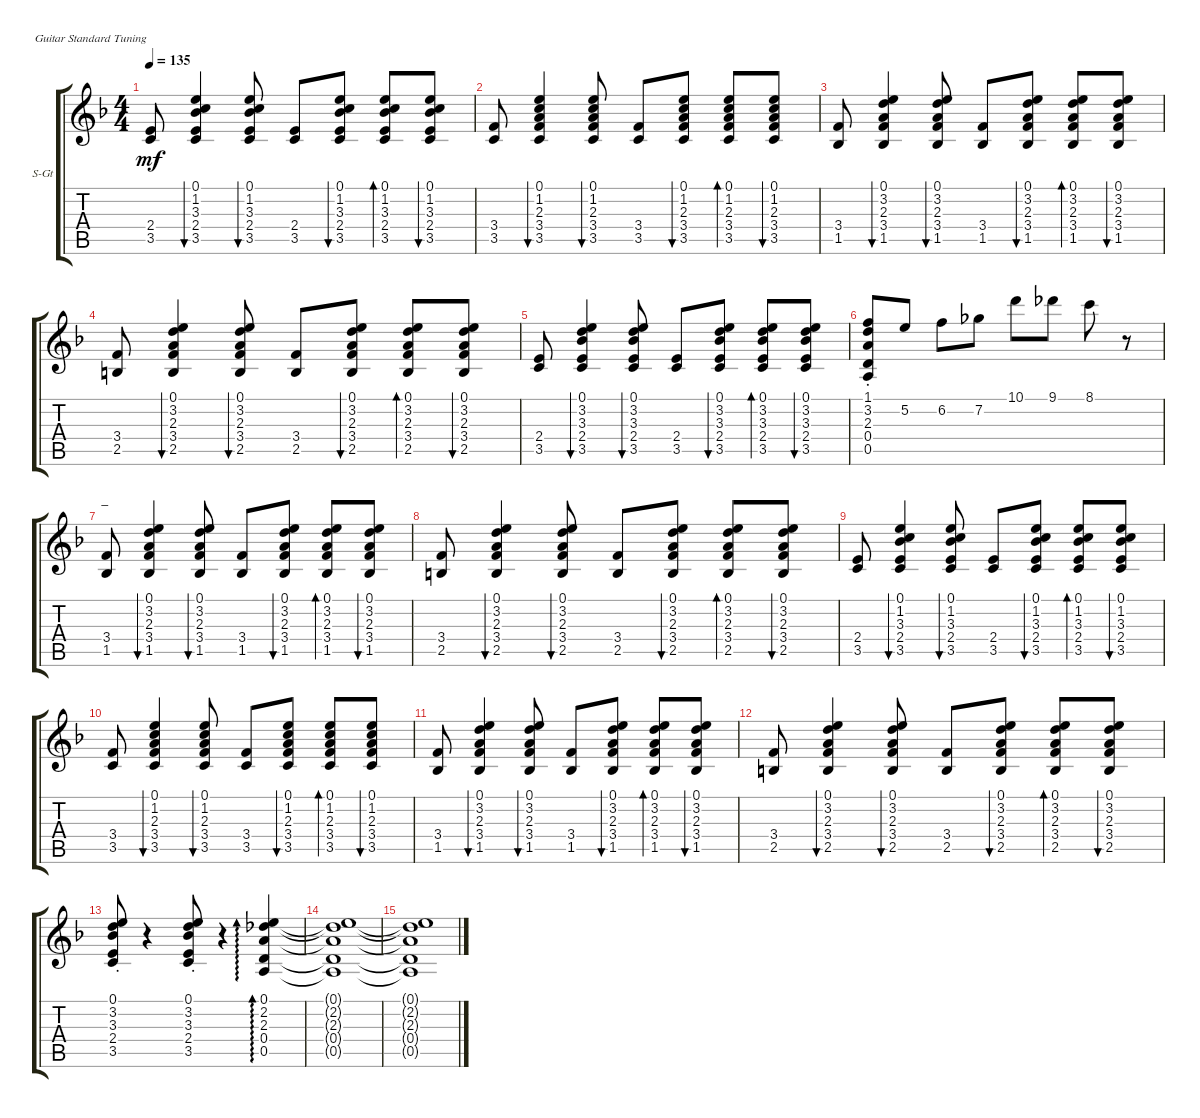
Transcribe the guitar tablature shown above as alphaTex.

\defaultSystemsLayout 4
\bracketExtendMode groupsimilarinstruments
\firstSystemTrackNameOrientation horizontal
\otherSystemsTrackNameOrientation horizontal
\track ("Steel Guitar" "S-Gt") {instrument acousticguitarsteel}
\staff {score tabs}
\tuning (E4 B3 G3 D3 A2 E2)
\ts (4 4)
\tempo 135
\clef g2
\ks dminor
(2.4 3.5).8{dy mf} (2.4 3.3 1.2 0.1 3.5).4{bu 30} (2.4 3.3 1.2 0.1 3.5).8{bu 30} (3.5 2.4).8 (2.4 3.3 1.2 0.1 3.5).8{bu 30} (2.4 3.3 1.2 0.1 3.5).8{bd 30} (2.4 3.3 1.2 0.1 3.5).8{bu 30} |
(3.4 3.5).8 (3.4 2.3 1.2 0.1 3.5).4{bu 30} (3.4 2.3 1.2 0.1 3.5).8{bu 30} (3.5 3.4).8 (3.4 2.3 1.2 0.1 3.5).8{bu 30} (3.4 2.3 1.2 0.1 3.5).8{bd 30} (3.4 2.3 1.2 0.1 3.5).8{bu 30} |
(3.4 1.5).8 (3.4 2.3 3.2 0.1 1.5).4{bu 30} (3.4 2.3 3.2 0.1 1.5).8{bu 30} (1.5 3.4).8 (3.4 2.3 3.2 0.1 1.5).8{bu 30} (3.4 2.3 3.2 0.1 1.5).8{bd 30} (3.4 2.3 3.2 0.1 1.5).8{bu 30} |
(3.4 2.5).8 (3.4 2.3 3.2 0.1 2.5).4{bu 30} (3.4 2.3 3.2 0.1 2.5).8{bu 30} (2.5 3.4).8 (3.4 2.3 3.2 0.1 2.5).8{bu 30} (3.4 2.3 3.2 0.1 2.5).8{bd 30} (3.4 2.3 3.2 0.1 2.5).8{bu 30} |
(2.4 3.5).8 (2.4 3.3 3.2 0.1 3.5).4{bu 30} (2.4 3.3 3.2 0.1 3.5).8{bu 30} (3.5 2.4).8 (2.4 3.3 3.2 0.1 3.5).8{bu 30} (2.4 3.3 3.2 0.1 3.5).8{bd 30} (2.4 3.3 3.2 0.1 3.5).8{bu 30} |
(0.5{st} 0.4{st} 2.3{st} 3.2{st} 1.1{st}).8 5.2.8 6.2.8 7.2.8 10.1.8 9.1.8 8.1.8 r.8 |
\section ("" "_")
(3.4 1.5).8 (3.4 2.3 3.2 0.1 1.5).4{bu 30} (3.4 2.3 3.2 0.1 1.5).8{bu 30} (1.5 3.4).8 (3.4 2.3 3.2 0.1 1.5).8{bu 30} (3.4 2.3 3.2 0.1 1.5).8{bd 30} (3.4 2.3 3.2 0.1 1.5).8{bu 30} |
(3.4 2.5).8 (3.4 2.3 3.2 0.1 2.5).4{bu 30} (3.4 2.3 3.2 0.1 2.5).8{bu 30} (2.5 3.4).8 (3.4 2.3 3.2 0.1 2.5).8{bu 30} (3.4 2.3 3.2 0.1 2.5).8{bd 30} (3.4 2.3 3.2 0.1 2.5).8{bu 30} |
(2.4 3.5).8 (2.4 3.3 1.2 0.1 3.5).4{bu 30} (2.4 3.3 1.2 0.1 3.5).8{bu 30} (3.5 2.4).8 (2.4 3.3 1.2 0.1 3.5).8{bu 30} (2.4 3.3 1.2 0.1 3.5).8{bd 30} (2.4 3.3 1.2 0.1 3.5).8{bu 30} |
(3.4 3.5).8 (3.4 2.3 1.2 0.1 3.5).4{bu 30} (3.4 2.3 1.2 0.1 3.5).8{bu 30} (3.5 3.4).8 (3.4 2.3 1.2 0.1 3.5).8{bu 30} (3.4 2.3 1.2 0.1 3.5).8{bd 30} (3.4 2.3 1.2 0.1 3.5).8{bu 30} |
(3.4 1.5).8 (3.4 2.3 3.2 0.1 1.5).4{bu 30} (3.4 2.3 3.2 0.1 1.5).8{bu 30} (1.5 3.4).8 (3.4 2.3 3.2 0.1 1.5).8{bu 30} (3.4 2.3 3.2 0.1 1.5).8{bd 30} (3.4 2.3 3.2 0.1 1.5).8{bu 30} |
(3.4 2.5).8 (3.4 2.3 3.2 0.1 2.5).4{bu 30} (3.4 2.3 3.2 0.1 2.5).8{bu 30} (2.5 3.4).8 (3.4 2.3 3.2 0.1 2.5).8{bu 30} (3.4 2.3 3.2 0.1 2.5).8{bd 30} (3.4 2.3 3.2 0.1 2.5).8{bu 30} |
(2.4{st} 3.3{st} 3.2{st} 0.1{st} 3.5{st}).8 r.4 (2.4{st} 3.3{st} 3.2{st} 0.1{st} 3.5{st}).8 r.4 (0.5 0.4 2.3 2.2 0.1).4{ad 0} |
(0.5{t} 0.4{t} 2.3{t} 2.2{t} 0.1{t}).1 |
(0.5{t} 0.4{t} 2.3{t} 2.2{t} 0.1{t}).1
